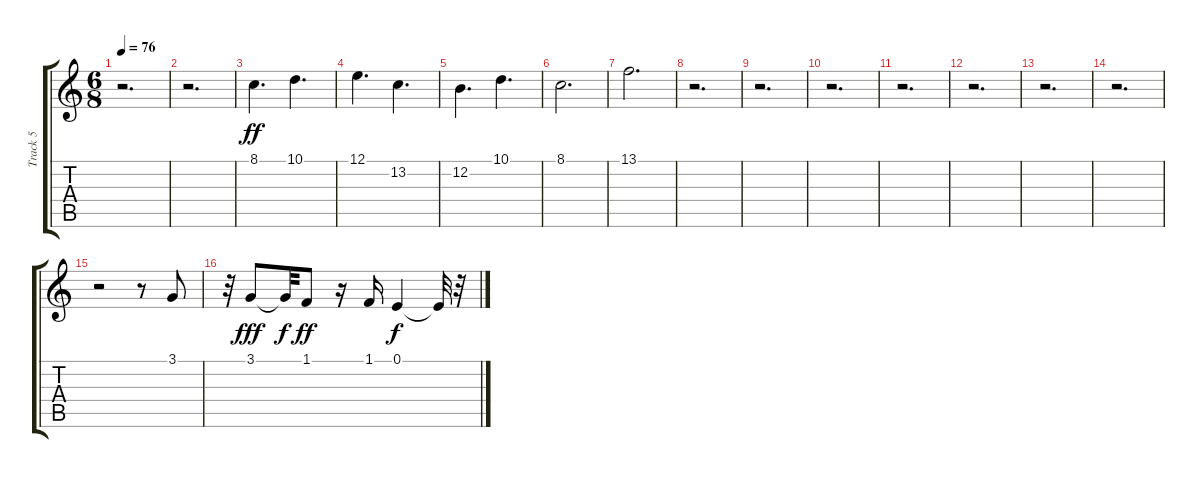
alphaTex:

\track ("Track 5" "Track 5") {instrument choiraahs}
\staff {score tabs}
\tuning (E4 B3 G3 D3 A2 E2) {hide}
\ts (6 8)
\tempo 76
\clef g2
\ks c
r.2{d dy f} |
r.2{d} |
8.1.4{d dy ff} 10.1.4{d} |
12.1.4{d} 13.2.4{d} |
12.2.4{d} 10.1.4{d} |
8.1.2{d} |
13.1.2{d} |
r.2{d} |
r.2{d} |
r.2{d} |
r.2{d} |
r.2{d} |
r.2{d} |
r.2{d} |
r.2 r.8 3.1.8 |
r.32 3.1.8{dy fff} 3.1{t}.32{dy f} 1.1.8{dy ff} r.16 1.1.16 0.1.4{dy f} 0.1{t}.32 r.32
